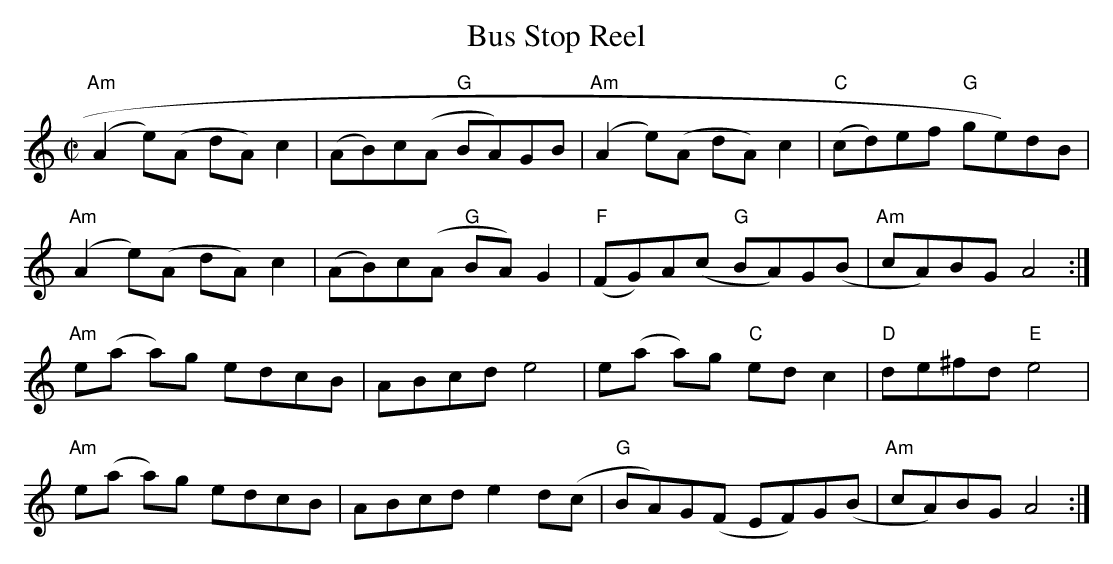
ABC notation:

X:1
T:Bus Stop Reel
M:C|
L:1/8
K:Am
"Am"(A2 e)(A dA) c2 | (AB)c(A "G"BA)GB | "Am"(A2 e)(A dA) c2 | "C"(cd)e^(f "G" ge)dB |!
"Am"(A2 e)(A dA) c2 | (AB)c(A "G"BA) G2 | "F"(FG)A(c "G"BA)G(B |"Am"cA)BG A4 :|!
"Am"e(a a)g edcB | ABcd e4 | e(a a)g "C"ed c2 | "D"de^fd "E"e4 |!
"Am"e(a a)g edcB | ABcd e2 d(c |"G"BA)G(F EF)G(B|"Am"cA)BG A4:|!
